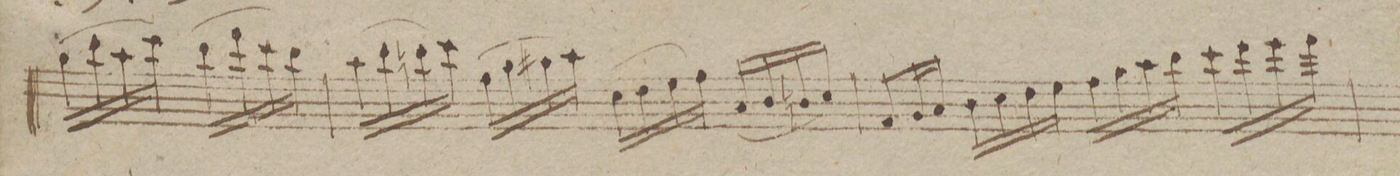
**kern	**dynam
*I"Violino Principal	*
*clefG2	*
*k[b-]	*
*met(c|)	*
*M2/2	*
(16gg\LL	.
16bb-\	.
16aa\	.
16ccc\JJ)	.
(16bb-\LL	.
16ddd\	.
16ccc\)	.
16bb-\JJ	.
=121	=121
(16aa\LL	.
16bb-\	.
16bbn\	.
16ccc\JJ)	.
(16ff\LL	.
16gg\	.
16gg#X\	.
16aa\JJ)	.
(16cc\LL	.
16dd\	.
16ee\	.
16ff\JJ)	.
(16a/LL	.
16b-/	.
16bn/	.
16cc/JJ)	.
=122	=122
8f/L	.
16g/L	.
16a/JJ	.
16b-\LL	.
16cc\	.
16dd\	.
16ee\JJ	.
16ff\LL	.
16gg\	.
16aa\	.
16bb-\JJ	.
16ccc\LL	.
16ddd\	.
16eee\	.
16fff\JJ	.
=123	=123
*-	*-
